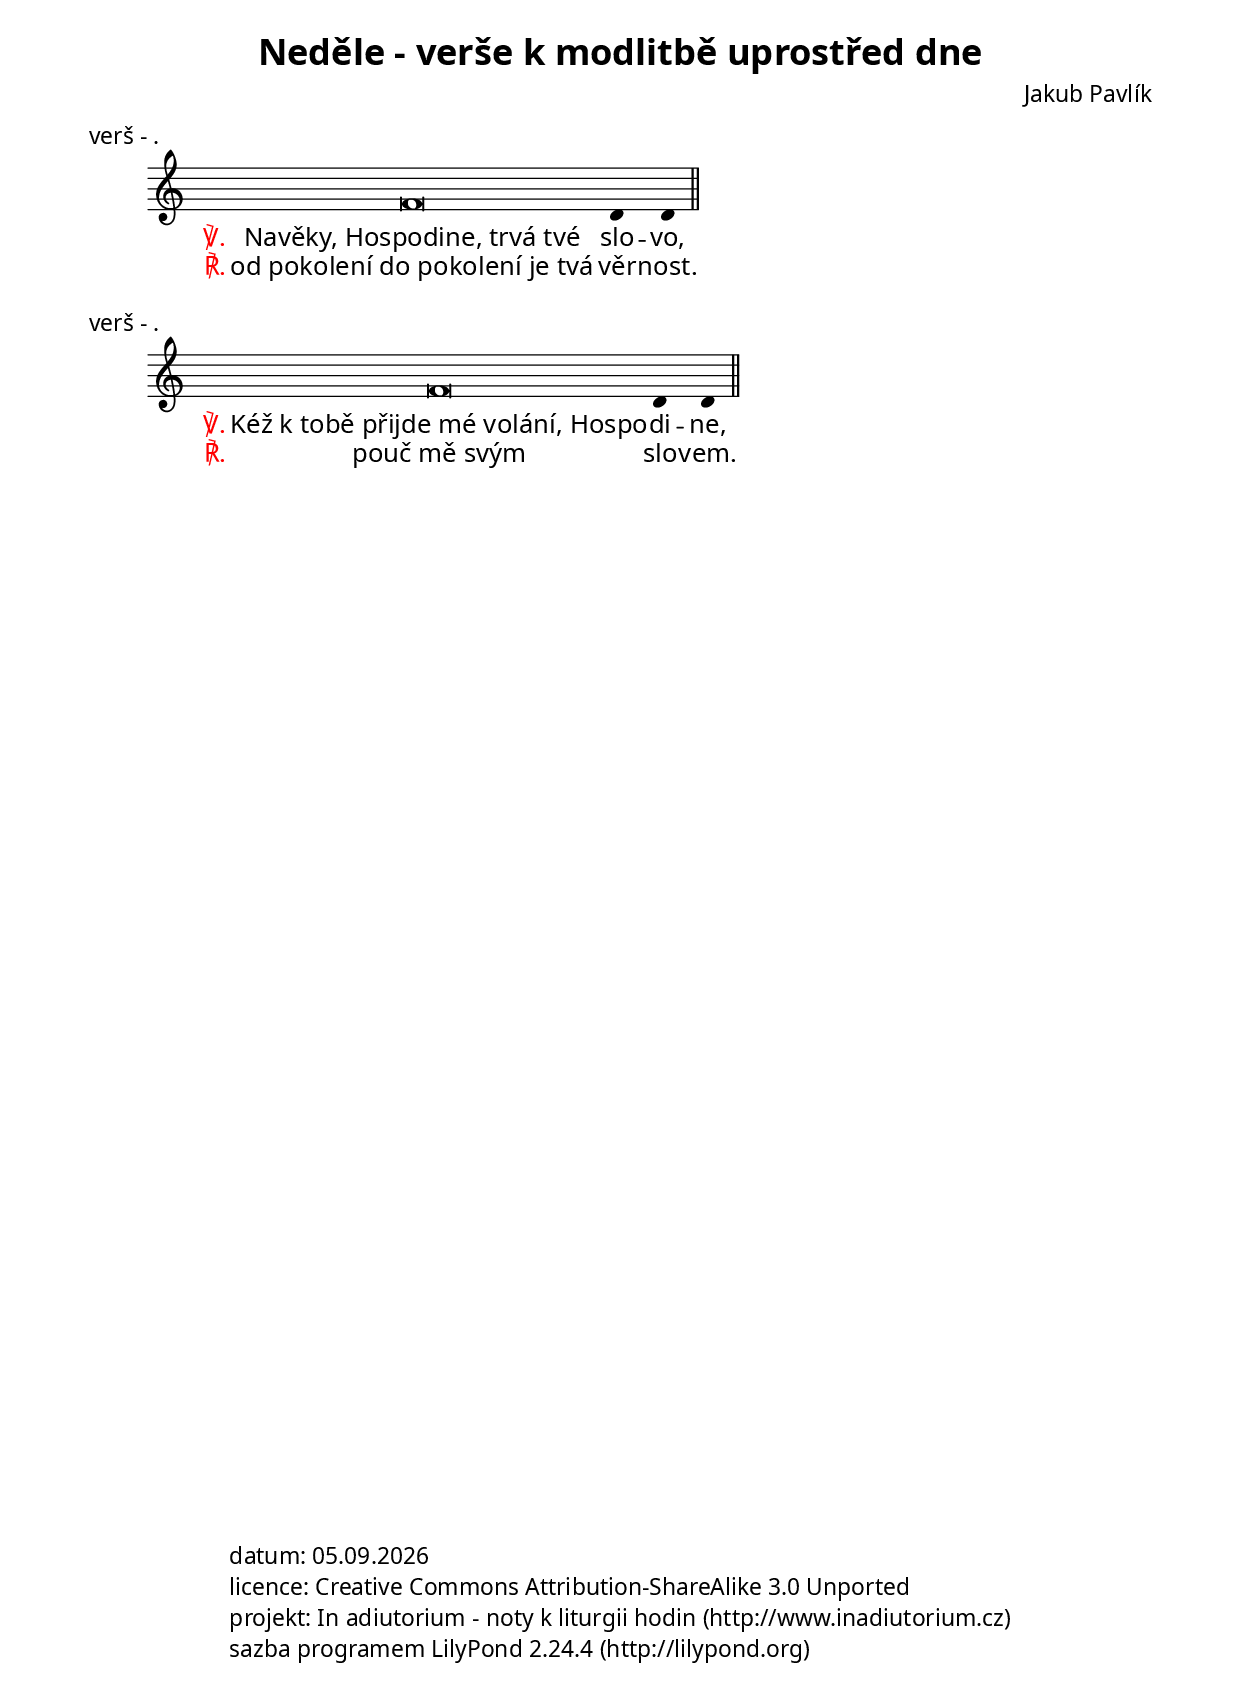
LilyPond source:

\version "2.14.2"

\header {
  title = "Neděle - verše k modlitbě uprostřed dne"
  composer = "Jakub Pavlík"
}

\include "../spolecne.ly"

\score {
  \relative c' {
    \choralniRezim
    \neviditelna f f\breve d4 d \barFinalis 
  }
  \addlyrics {
    \set stanza = #""
    \Verse "Navěky, Hospodine, trvá tvé" slo -- vo,
  } 
  \addlyrics {
    \set stanza = #""
    \Response "od pokolení do pokolení je tvá" věr -- nost.
  }
  \header {
    quid = "verš"
    modus = ""
    differentia = "" 
    psalmus = ""
    id = "ne1v"
    piece = \markup {\sestavTitulek}
  }
}

\score {
  \relative c' {
    \choralniRezim
    \neviditelna f f\breve d4 d \barFinalis
  }
  \addlyrics {
    \set stanza = #""
    \Verse "Kéž k tobě přijde mé volání, Hospo" -- di -- ne,
  }
  \addlyrics {
    \set stanza = #""
    \Response "pouč mě svým" slo -- vem.
  }
  \header {
    quid = "verš"
    modus = ""
    differentia = "" 
    psalmus = ""
    id = "ne2v"
    piece = \markup {\sestavTitulek}
  }
}